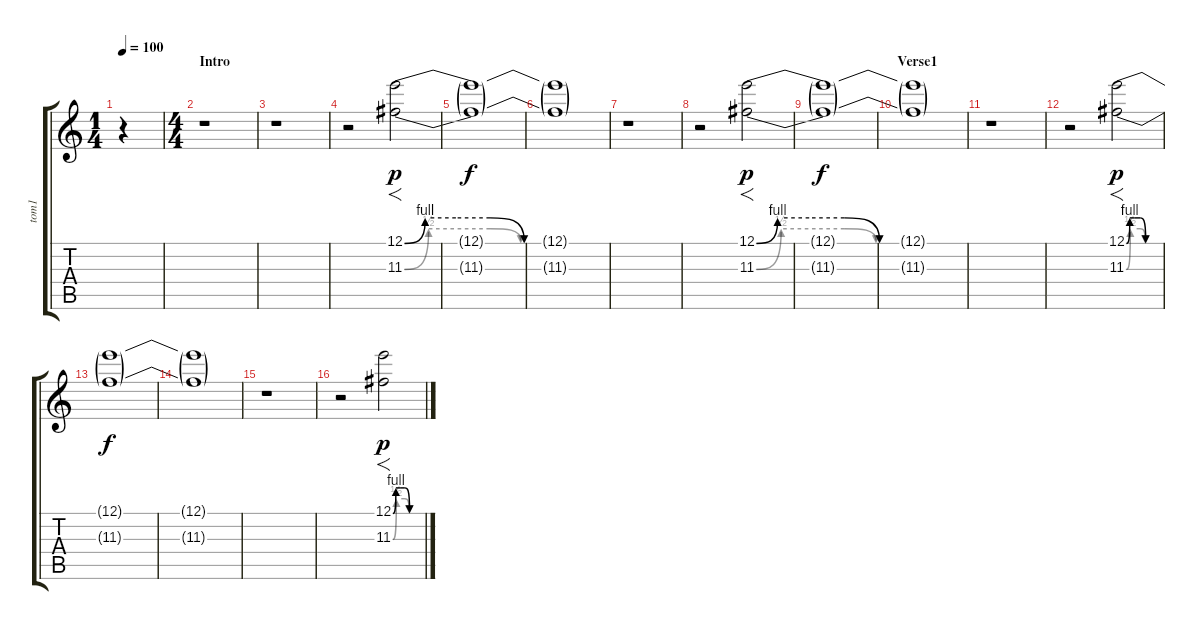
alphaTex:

\track ("tom1" "tom1") {instrument distortionguitar}
\staff {score tabs}
\tuning (E4 B3 G3 D3 A2 E2) {hide}
\ts (1 4)
\tempo 100
\clef g2
\ks c
r.4{dy p instrument distortionguitar} |
\ts (4 4)
\section ("" "Intro")
r.1 |
r.1 |
r.2 (12.1{be (custom 0 0 6 4 15 4 25 4 35 0 60 0)} 11.3{be (custom 0 0 7 2 25 2 34 0 60 0)}).2{f} |
(12.1{t} 11.3{t}).1{dy f} |
(12.1{t} 11.3{t}).1 |
r.1 |
r.2 (12.1{be (custom 0 0 6 4 15 4 25 4 35 0 60 0)} 11.3{be (custom 0 0 7 2 25 2 34 0 60 0)}).2{f dy p} |
(12.1{t} 11.3{t}).1{dy f} |
\section ("" "Verse1")
(12.1{t} 11.3{t}).1 |
r.1 |
r.2 (12.1{be (custom 0 0 6 4 15 4 25 4 35 0 60 0)} 11.3{be (custom 0 0 7 2 25 2 34 0 60 0)}).2{f dy p} |
(12.1{t} 11.3{t}).1{dy f} |
(12.1{t} 11.3{t}).1 |
r.1 |
r.2 (12.1{be (custom 0 0 6 4 15 4 25 4 35 0 60 0)} 11.3{be (custom 0 0 7 2 25 2 34 0 60 0)}).2{f dy p}
